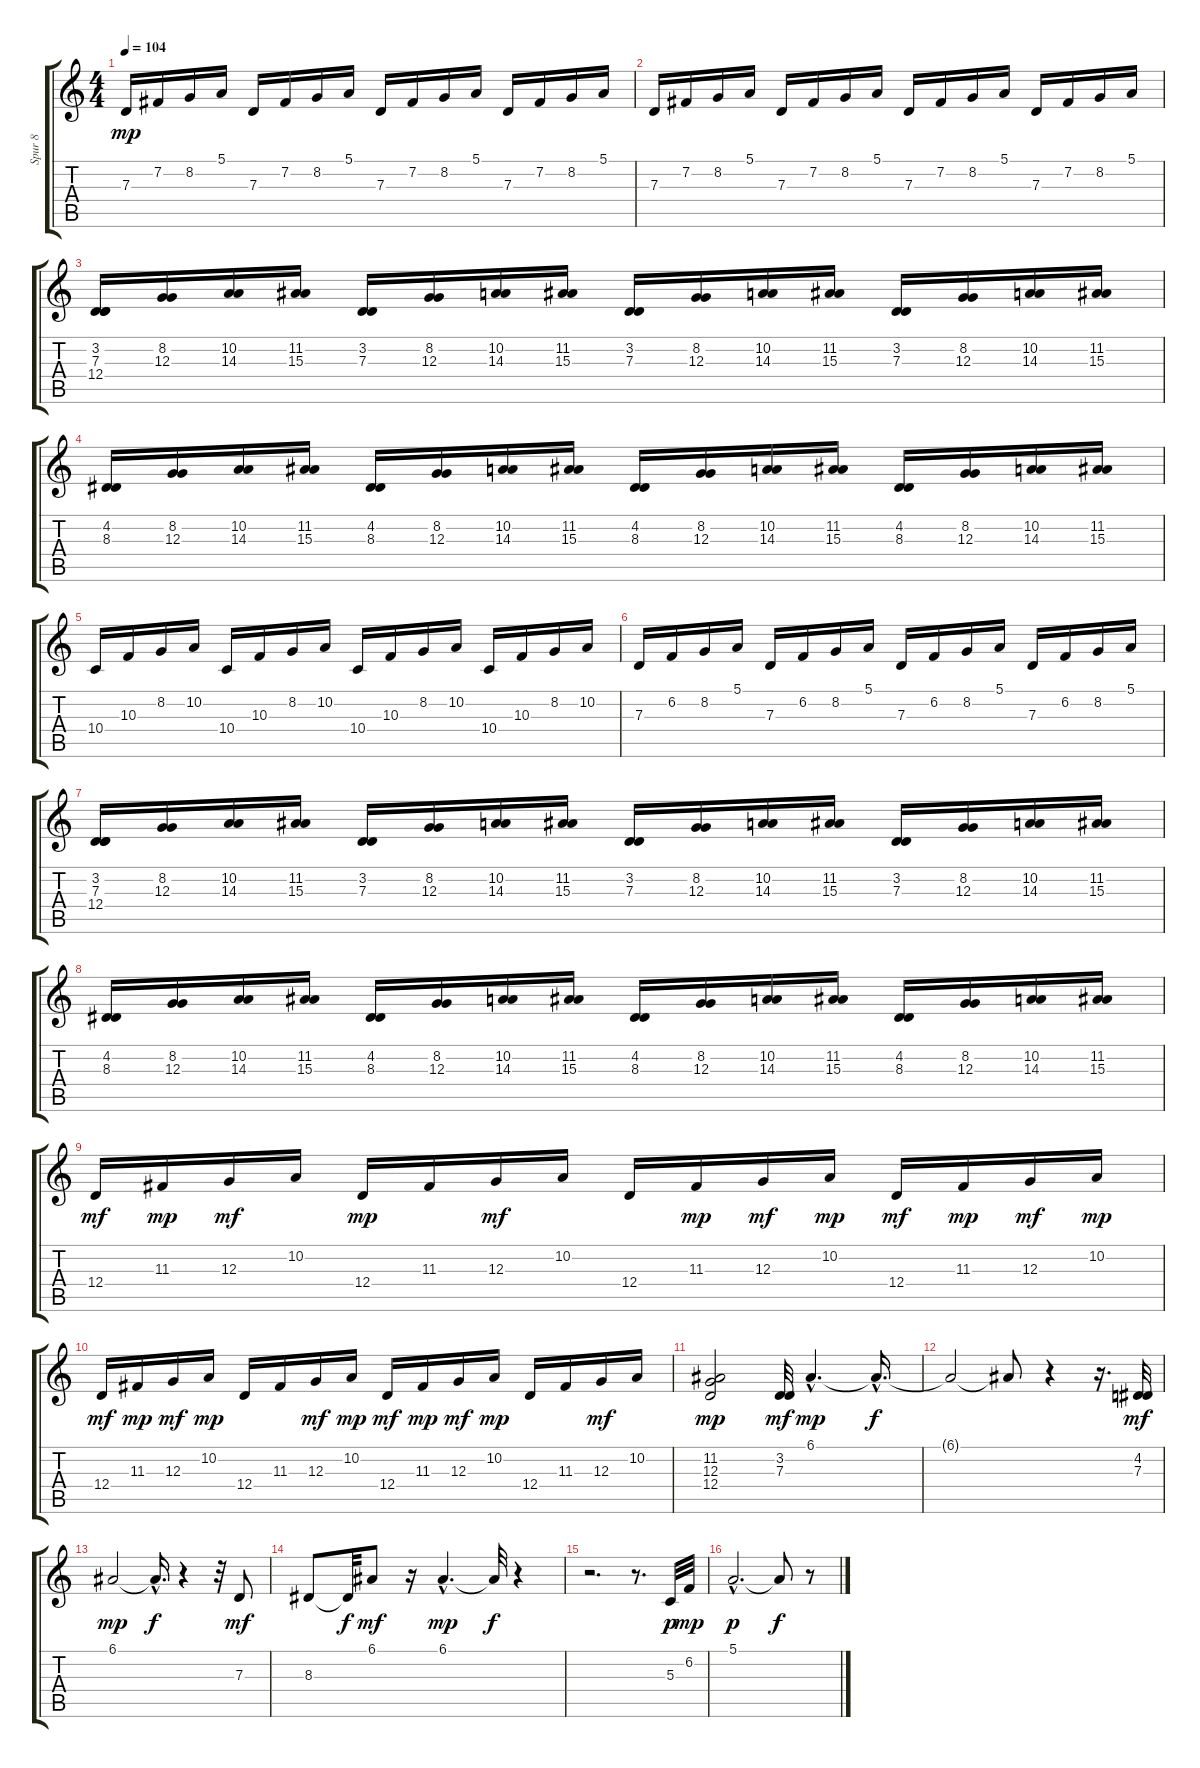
\track ("Spur 8" "Spur 8") {instrument electricpiano2}
\staff {score tabs}
\tuning (E4 B3 G3 D3 A2 E2) {hide}
\ts (4 4)
\tempo 104
\clef g2
\ks c
7.3.16{dy mp} 7.2.16 8.2.16 5.1.16 7.3.16 7.2.16 8.2.16 5.1.16 7.3.16 7.2.16 8.2.16 5.1.16 7.3.16 7.2.16 8.2.16 5.1.16 |
7.3.16 7.2.16 8.2.16 5.1.16 7.3.16 7.2.16 8.2.16 5.1.16 7.3.16 7.2.16 8.2.16 5.1.16 7.3.16 7.2.16 8.2.16 5.1.16 |
(3.2 7.3 12.4).16 (8.2 12.3).16 (10.2 14.3).16 (11.2 15.3).16 (3.2 7.3).16 (8.2 12.3).16 (10.2 14.3).16 (11.2 15.3).16 (3.2 7.3).16 (8.2 12.3).16 (10.2 14.3).16 (11.2 15.3).16 (3.2 7.3).16 (8.2 12.3).16 (10.2 14.3).16 (11.2 15.3).16 |
(4.2 8.3).16 (8.2 12.3).16 (10.2 14.3).16 (11.2 15.3).16 (4.2 8.3).16 (8.2 12.3).16 (10.2 14.3).16 (11.2 15.3).16 (4.2 8.3).16 (8.2 12.3).16 (10.2 14.3).16 (11.2 15.3).16 (4.2 8.3).16 (8.2 12.3).16 (10.2 14.3).16 (11.2 15.3).16 |
10.4.16 10.3.16 8.2.16 10.2.16 10.4.16 10.3.16 8.2.16 10.2.16 10.4.16 10.3.16 8.2.16 10.2.16 10.4.16 10.3.16 8.2.16 10.2.16 |
7.3.16 6.2.16 8.2.16 5.1.16 7.3.16 6.2.16 8.2.16 5.1.16 7.3.16 6.2.16 8.2.16 5.1.16 7.3.16 6.2.16 8.2.16 5.1.16 |
(3.2 7.3 12.4).16 (8.2 12.3).16 (10.2 14.3).16 (11.2 15.3).16 (3.2 7.3).16 (8.2 12.3).16 (10.2 14.3).16 (11.2 15.3).16 (3.2 7.3).16 (8.2 12.3).16 (10.2 14.3).16 (11.2 15.3).16 (3.2 7.3).16 (8.2 12.3).16 (10.2 14.3).16 (11.2 15.3).16 |
(4.2 8.3).16 (8.2 12.3).16 (10.2 14.3).16 (11.2 15.3).16 (4.2 8.3).16 (8.2 12.3).16 (10.2 14.3).16 (11.2 15.3).16 (4.2 8.3).16 (8.2 12.3).16 (10.2 14.3).16 (11.2 15.3).16 (4.2 8.3).16 (8.2 12.3).16 (10.2 14.3).16 (11.2 15.3).16 |
12.4.16{dy mf} 11.3.16{dy mp} 12.3.16{dy mf} 10.2.16 12.4.16{dy mp} 11.3.16 12.3.16{dy mf} 10.2.16 12.4.16 11.3.16{dy mp} 12.3.16{dy mf} 10.2.16{dy mp} 12.4.16{dy mf} 11.3.16{dy mp} 12.3.16{dy mf} 10.2.16{dy mp} |
12.4.16{dy mf} 11.3.16{dy mp} 12.3.16{dy mf} 10.2.16{dy mp} 12.4.16 11.3.16 12.3.16{dy mf} 10.2.16{dy mp} 12.4.16{dy mf} 11.3.16{dy mp} 12.3.16{dy mf} 10.2.16{dy mp} 12.4.16 11.3.16 12.3.16{dy mf} 10.2.16 |
(11.2 12.3 12.4).2{dy mp} (3.2 7.3).32{dy mf} 6.1{hac}.4{d dy mp} 6.1{hac t}.16{d dy f} |
6.1{t}.2 6.1{t}.8 r.4 r.16{d} (4.2 7.3).32{dy mf} |
6.1.2{dy mp} 6.1{hac t}.16{d dy f} r.4 r.32 7.3.8{dy mf} |
8.3.8 8.3{t}.32{dy f} 6.1.8{dy mf} r.16 6.1{hac}.4{d dy mp} 6.1{t}.32{dy f} r.4 |
r.2{d} r.8{d} 5.3.32{dy p} 6.2.32{dy mp} |
5.1{hac}.2{d dy p} 5.1{t}.8{dy f} r.8
